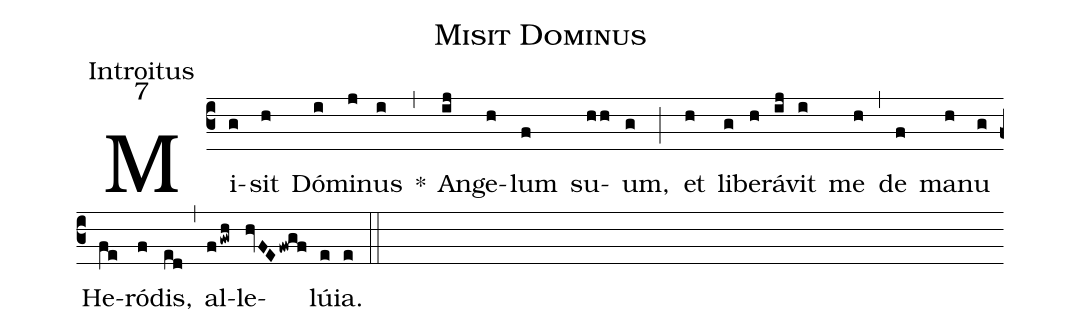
name:Misit Dominus;
office-part:Introitus;
mode:7;
%%
(c3) Mi(g)sit(h) Dó(i)mi(j)nus(i) *(,) An(ij)ge(h)lum(f) su(hh)um,(g) (;) et(h) li(g)be(h)rá(ij)vit(i) me(h) (,) de(f) ma(h)nu(g) He(fe)ró(f)dis,(ed) (,) al(fgwh)le(hvFEfwgf)lú(e)ia.(e) (::)
